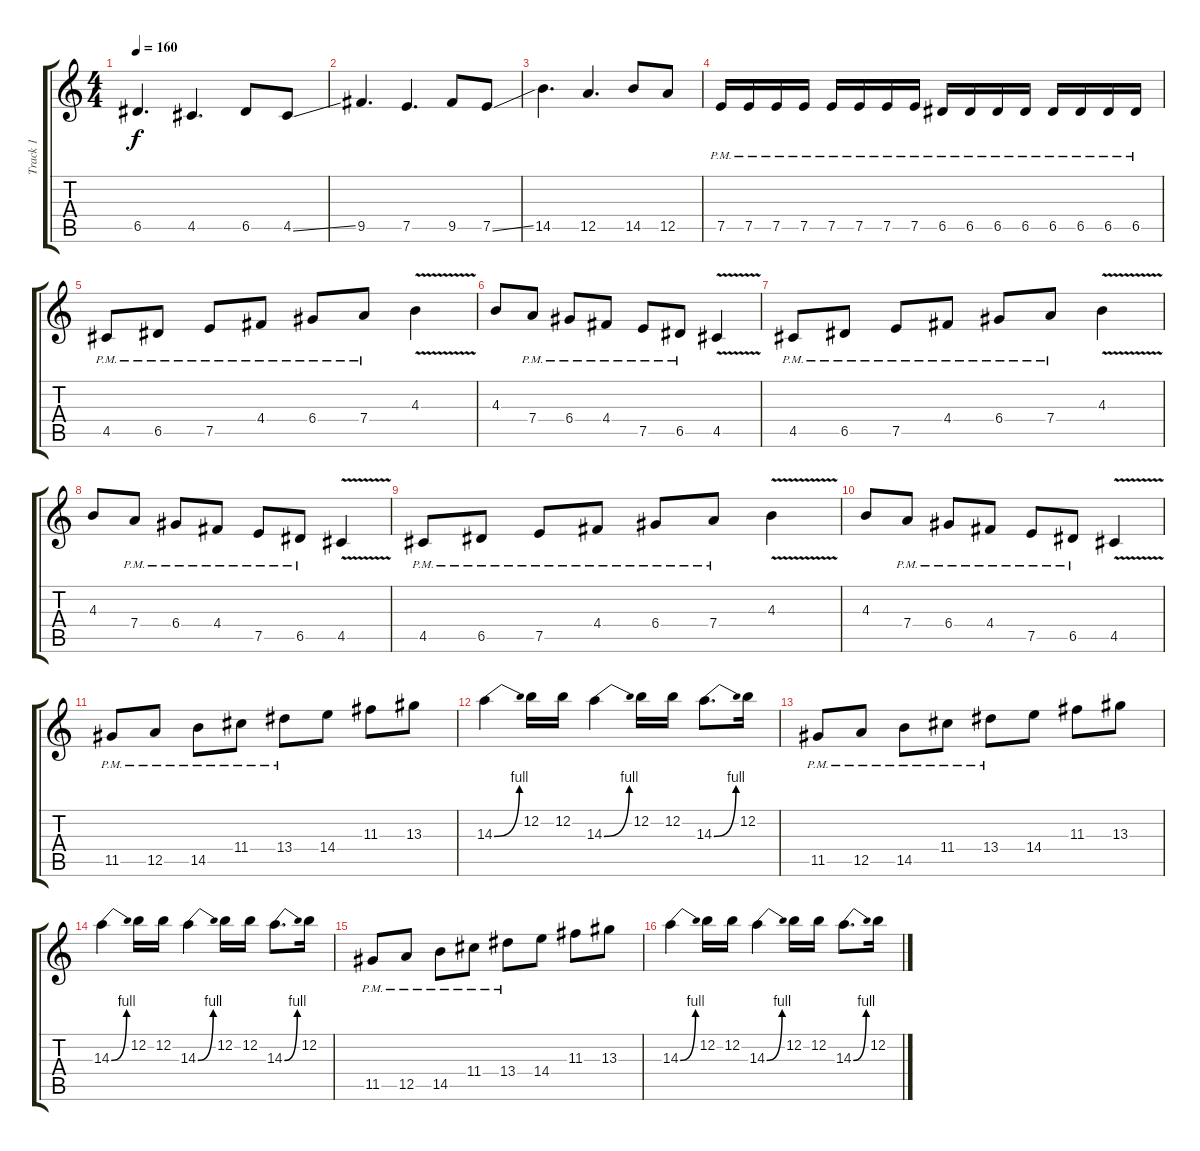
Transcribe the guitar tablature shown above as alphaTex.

\track ("Track 1" "Track 1") {instrument electricguitarclean}
\staff {score tabs}
\tuning (E4 B3 G3 D3 A2 E2) {hide}
\ts (4 4)
\tempo 160
\clef g2
\ks c
6.5.4{d dy f} 4.5.4{d} 6.5.8 4.5{ss}.8 |
9.5.4{d} 7.5.4{d} 9.5.8 7.5{ss}.8 |
14.5.4{d} 12.5.4{d} 14.5.8 12.5.8 |
7.5{pm}.16 7.5{pm}.16 7.5{pm}.16 7.5{pm}.16 7.5{pm}.16 7.5{pm}.16 7.5{pm}.16 7.5{pm}.16 6.5{pm}.16 6.5{pm}.16 6.5{pm}.16 6.5{pm}.16 6.5{pm}.16 6.5{pm}.16 6.5{pm}.16 6.5{pm}.16 |
4.5{pm}.8 6.5{pm}.8 7.5{pm}.8 4.4{pm}.8 6.4{pm}.8 7.4{pm}.8 4.3{v}.4 |
4.3.8 7.4{pm}.8 6.4{pm}.8 4.4{pm}.8 7.5{pm}.8 6.5{pm}.8 4.5{v}.4 |
4.5{pm}.8 6.5{pm}.8 7.5{pm}.8 4.4{pm}.8 6.4{pm}.8 7.4{pm}.8 4.3{v}.4 |
4.3.8 7.4{pm}.8 6.4{pm}.8 4.4{pm}.8 7.5{pm}.8 6.5{pm}.8 4.5{v}.4 |
4.5{pm}.8 6.5{pm}.8 7.5{pm}.8 4.4{pm}.8 6.4{pm}.8 7.4{pm}.8 4.3{v}.4 |
4.3.8 7.4{pm}.8 6.4{pm}.8 4.4{pm}.8 7.5{pm}.8 6.5{pm}.8 4.5{v}.4 |
11.5{pm}.8 12.5{pm}.8 14.5{pm}.8 11.4{pm}.8 13.4{pm}.8 14.4.8 11.3.8 13.3.8 |
14.3{be (bend 0 0 60 4)}.4 12.2.16 12.2.16 14.3{be (bend 0 0 60 4)}.4 12.2.16 12.2.16 14.3{be (bend 0 0 60 4)}.8{d} 12.2.16 |
11.5{pm}.8 12.5{pm}.8 14.5{pm}.8 11.4{pm}.8 13.4{pm}.8 14.4.8 11.3.8 13.3.8 |
14.3{be (bend 0 0 60 4)}.4 12.2.16 12.2.16 14.3{be (bend 0 0 60 4)}.4 12.2.16 12.2.16 14.3{be (bend 0 0 60 4)}.8{d} 12.2.16 |
11.5{pm}.8 12.5{pm}.8 14.5{pm}.8 11.4{pm}.8 13.4{pm}.8 14.4.8 11.3.8 13.3.8 |
14.3{be (bend 0 0 60 4)}.4 12.2.16 12.2.16 14.3{be (bend 0 0 60 4)}.4 12.2.16 12.2.16 14.3{be (bend 0 0 60 4)}.8{d} 12.2{sl}.16
